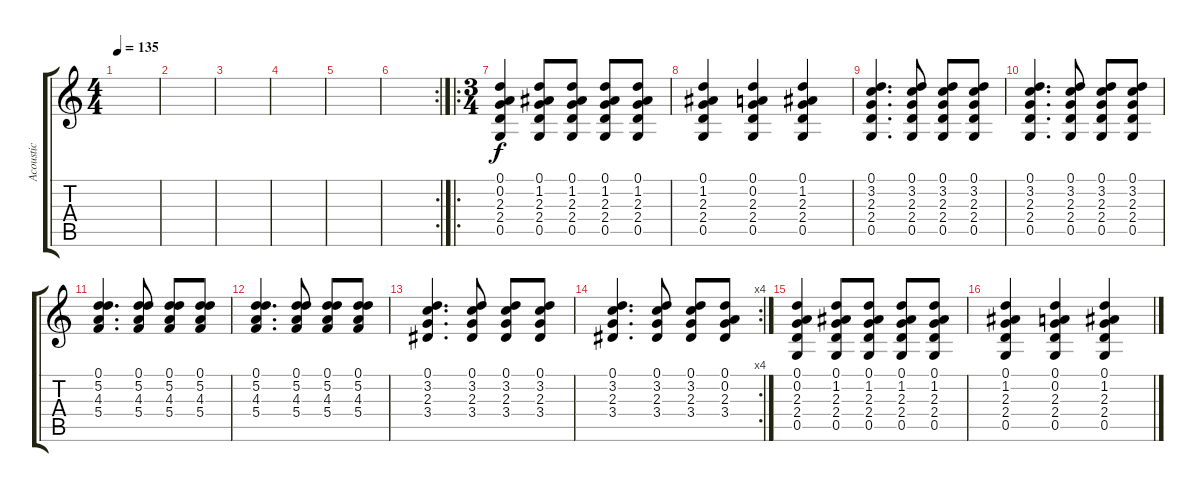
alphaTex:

\track ("Acoustic" "Acoustic") {instrument acousticguitarsteel}
\staff {score tabs}
\tuning (D4 A3 F3 C3 G2 D2) {hide}
\ts (4 4)
\tempo 135
\clef g2
\ks c
|
|
|
|
|
\rc 2
|
\ro
\ts (3 4)
(0.1 0.2 2.3 2.4 0.5).4 (0.1 1.2 2.3 2.4 0.5).8 (0.1 1.2 2.3 2.4 0.5).8 (0.1 1.2 2.3 2.4 0.5).8 (0.1 1.2 2.3 2.4 0.5).8 |
(0.1 1.2 2.3 2.4 0.5).4 (0.1 0.2 2.3 2.4 0.5).4 (0.1 1.2 2.3 2.4 0.5).4 |
(0.1 3.2 2.3 2.4 0.5).4{d} (0.1 3.2 2.3 2.4 0.5).8 (0.1 3.2 2.3 2.4 0.5).8 (0.1 3.2 2.3 2.4 0.5).8 |
(0.1 3.2 2.3 2.4 0.5).4{d} (0.1 3.2 2.3 2.4 0.5).8 (0.1 3.2 2.3 2.4 0.5).8 (0.1 3.2 2.3 2.4 0.5).8 |
(0.1 5.2 4.3 5.4).4{d} (0.1 5.2 4.3 5.4).8 (0.1 5.2 4.3 5.4).8 (0.1 5.2 4.3 5.4).8 |
(0.1 5.2 4.3 5.4).4{d} (0.1 5.2 4.3 5.4).8 (0.1 5.2 4.3 5.4).8 (0.1 5.2 4.3 5.4).8 |
(0.1 3.2 2.3 3.4).4{d} (0.1 3.2 2.3 3.4).8 (0.1 3.2 2.3 3.4).8 (0.1 3.2 2.3 3.4).8 |
\rc 4
(0.1 3.2 2.3 3.4).4{d} (0.1 3.2 2.3 3.4).8 (0.1 3.2 2.3 3.4).8 (0.1 0.2 2.3 3.4).8 |
(0.1 0.2 2.3 2.4 0.5).4 (0.1 1.2 2.3 2.4 0.5).8 (0.1 1.2 2.3 2.4 0.5).8 (0.1 1.2 2.3 2.4 0.5).8 (0.1 1.2 2.3 2.4 0.5).8 |
(0.1 1.2 2.3 2.4 0.5).4 (0.1 0.2 2.3 2.4 0.5).4 (0.1 1.2 2.3 2.4 0.5).4
